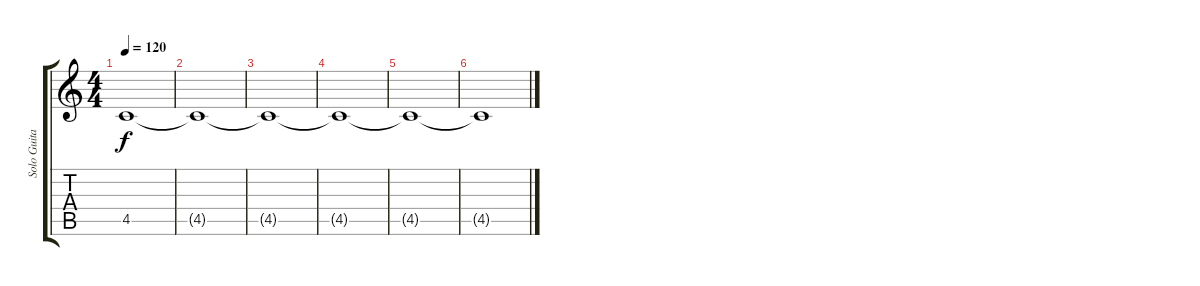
\track ("Solo Guitar" "Solo Guita") {instrument distortionguitar}
\staff {score tabs}
\tuning (Eb4 Bb3 Gb3 Db3 Ab2 Eb2) {hide}
\ts (4 4)
\tempo 120
\clef g2
\ks c
4.5{t}.1{dy f} |
4.5{t}.1 |
4.5{t}.1 |
4.5{t}.1 |
4.5{t}.1 |
4.5{t}.1
